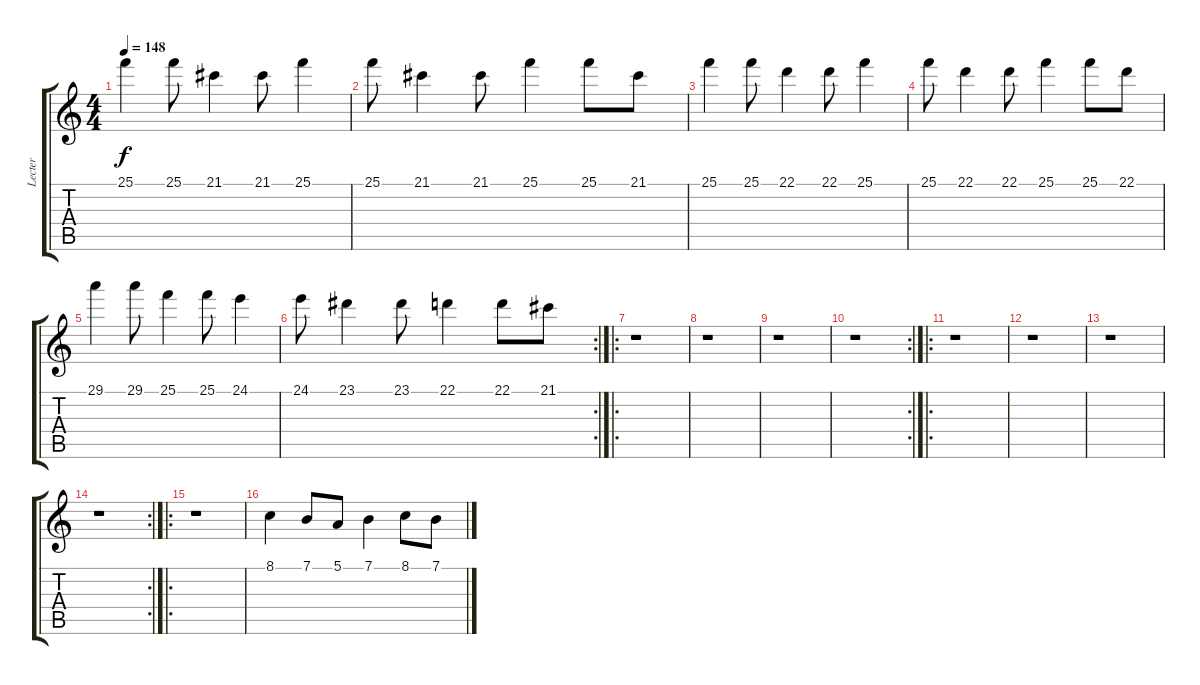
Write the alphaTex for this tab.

\track ("Lecter" "Lecter") {instrument stringensemble1}
\staff {score tabs}
\tuning (E4 B3 G3 D3 A2 E2) {hide}
\ts (4 4)
\tempo 148
\clef g2
\ks c
25.1.4{dy f} 25.1.8 21.1.4 21.1.8 25.1.4 |
25.1.8 21.1.4 21.1.8 25.1.4 25.1.8 21.1.8 |
25.1.4 25.1.8 22.1.4 22.1.8 25.1.4 |
25.1.8 22.1.4 22.1.8 25.1.4 25.1.8 22.1.8 |
29.1.4 29.1.8 25.1.4 25.1.8 24.1.4 |
\rc 2
24.1.8 23.1.4 23.1.8 22.1.4 22.1.8 21.1.8 |
\ro
r.1 |
r.1 |
r.1 |
\rc 2
r.1 |
\ro
r.1 |
r.1 |
r.1 |
\rc 2
r.1 |
\ro
r.1 |
8.1.4{instrument pad4choir} 7.1.8 5.1.8 7.1.4 8.1.8 7.1.8
